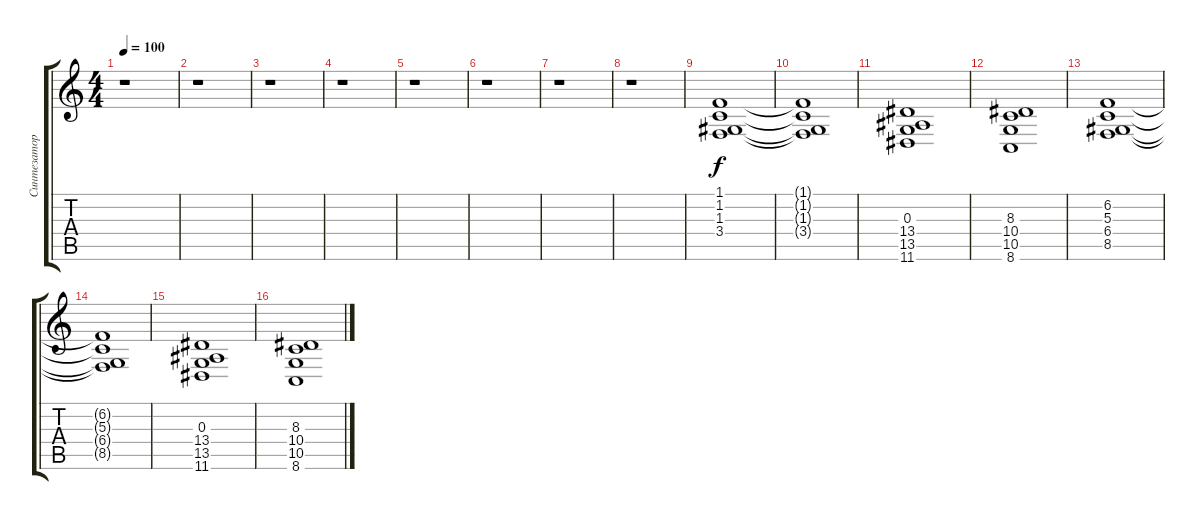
\track ("Синтезатор" "Синтезатор") {instrument voiceoohs}
\staff {score tabs}
\tuning (E4 B3 G3 D3 A2 E2) {hide}
\ts (4 4)
\tempo 100
\clef g2
\ks c
r.1{dy f instrument voiceoohs} |
r.1 |
r.1 |
r.1 |
r.1 |
r.1 |
r.1 |
r.1 |
(1.1 1.2 1.3 3.4).1 |
(1.1{t} 1.2{t} 1.3{t} 3.4{t}).1 |
(0.3 13.4 13.5 11.6).1 |
(8.3 10.4 10.5 8.6).1 |
(6.2 5.3 6.4 8.5).1 |
(6.2{t} 5.3{t} 6.4{t} 8.5{t}).1 |
(0.3 13.4 13.5 11.6).1 |
(8.3 10.4 10.5 8.6).1
